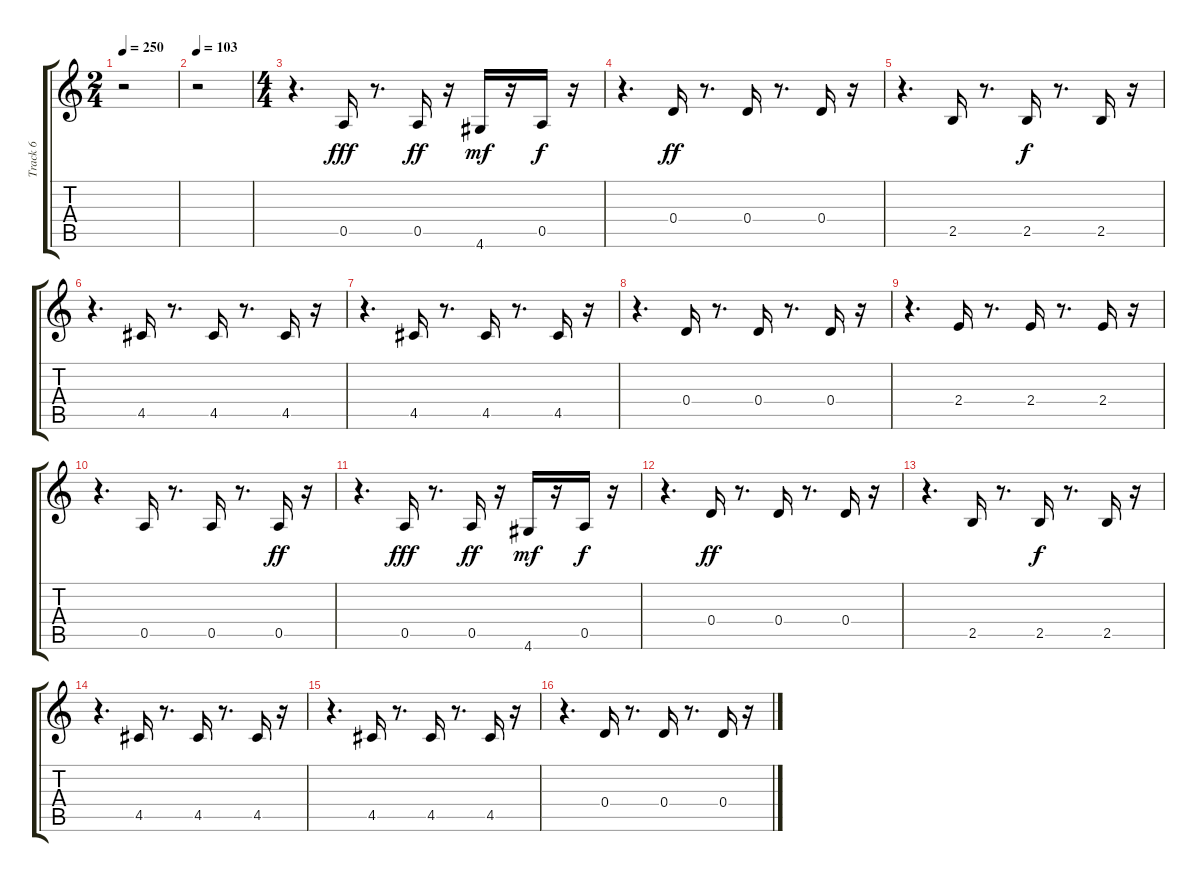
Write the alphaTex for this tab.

\track ("Track 6" "Track 6") {instrument electricguitarmuted}
\staff {score tabs}
\tuning (E4 B3 G3 D3 A2 E2) {hide}
\ts (2 4)
\tempo 250
\clef g2
\ks c
r.2{dy fff instrument electricguitarmuted} |
\tempo 103
r.2 |
\ts (4 4)
r.4{d} 0.5.16 r.8{d} 0.5.16{dy ff} r.16 4.6.16{dy mf} r.16 0.5.16{dy f} r.16 |
r.4{d} 0.4.16{dy ff} r.8{d} 0.4.16 r.8{d} 0.4.16 r.16 |
r.4{d} 2.5.16 r.8{d} 2.5.16{dy f} r.8{d} 2.5.16 r.16 |
r.4{d} 4.5.16 r.8{d} 4.5.16 r.8{d} 4.5.16 r.16 |
r.4{d} 4.5.16 r.8{d} 4.5.16 r.8{d} 4.5.16 r.16 |
r.4{d} 0.4.16 r.8{d} 0.4.16 r.8{d} 0.4.16 r.16 |
r.4{d} 2.4.16 r.8{d} 2.4.16 r.8{d} 2.4.16 r.16 |
r.4{d} 0.5.16 r.8{d} 0.5.16 r.8{d} 0.5.16{dy ff} r.16 |
r.4{d} 0.5.16{dy fff} r.8{d} 0.5.16{dy ff} r.16 4.6.16{dy mf} r.16 0.5.16{dy f} r.16 |
r.4{d} 0.4.16{dy ff} r.8{d} 0.4.16 r.8{d} 0.4.16 r.16 |
r.4{d} 2.5.16 r.8{d} 2.5.16{dy f} r.8{d} 2.5.16 r.16 |
r.4{d} 4.5.16 r.8{d} 4.5.16 r.8{d} 4.5.16 r.16 |
r.4{d} 4.5.16 r.8{d} 4.5.16 r.8{d} 4.5.16 r.16 |
r.4{d} 0.4.16 r.8{d} 0.4.16 r.8{d} 0.4.16 r.16
